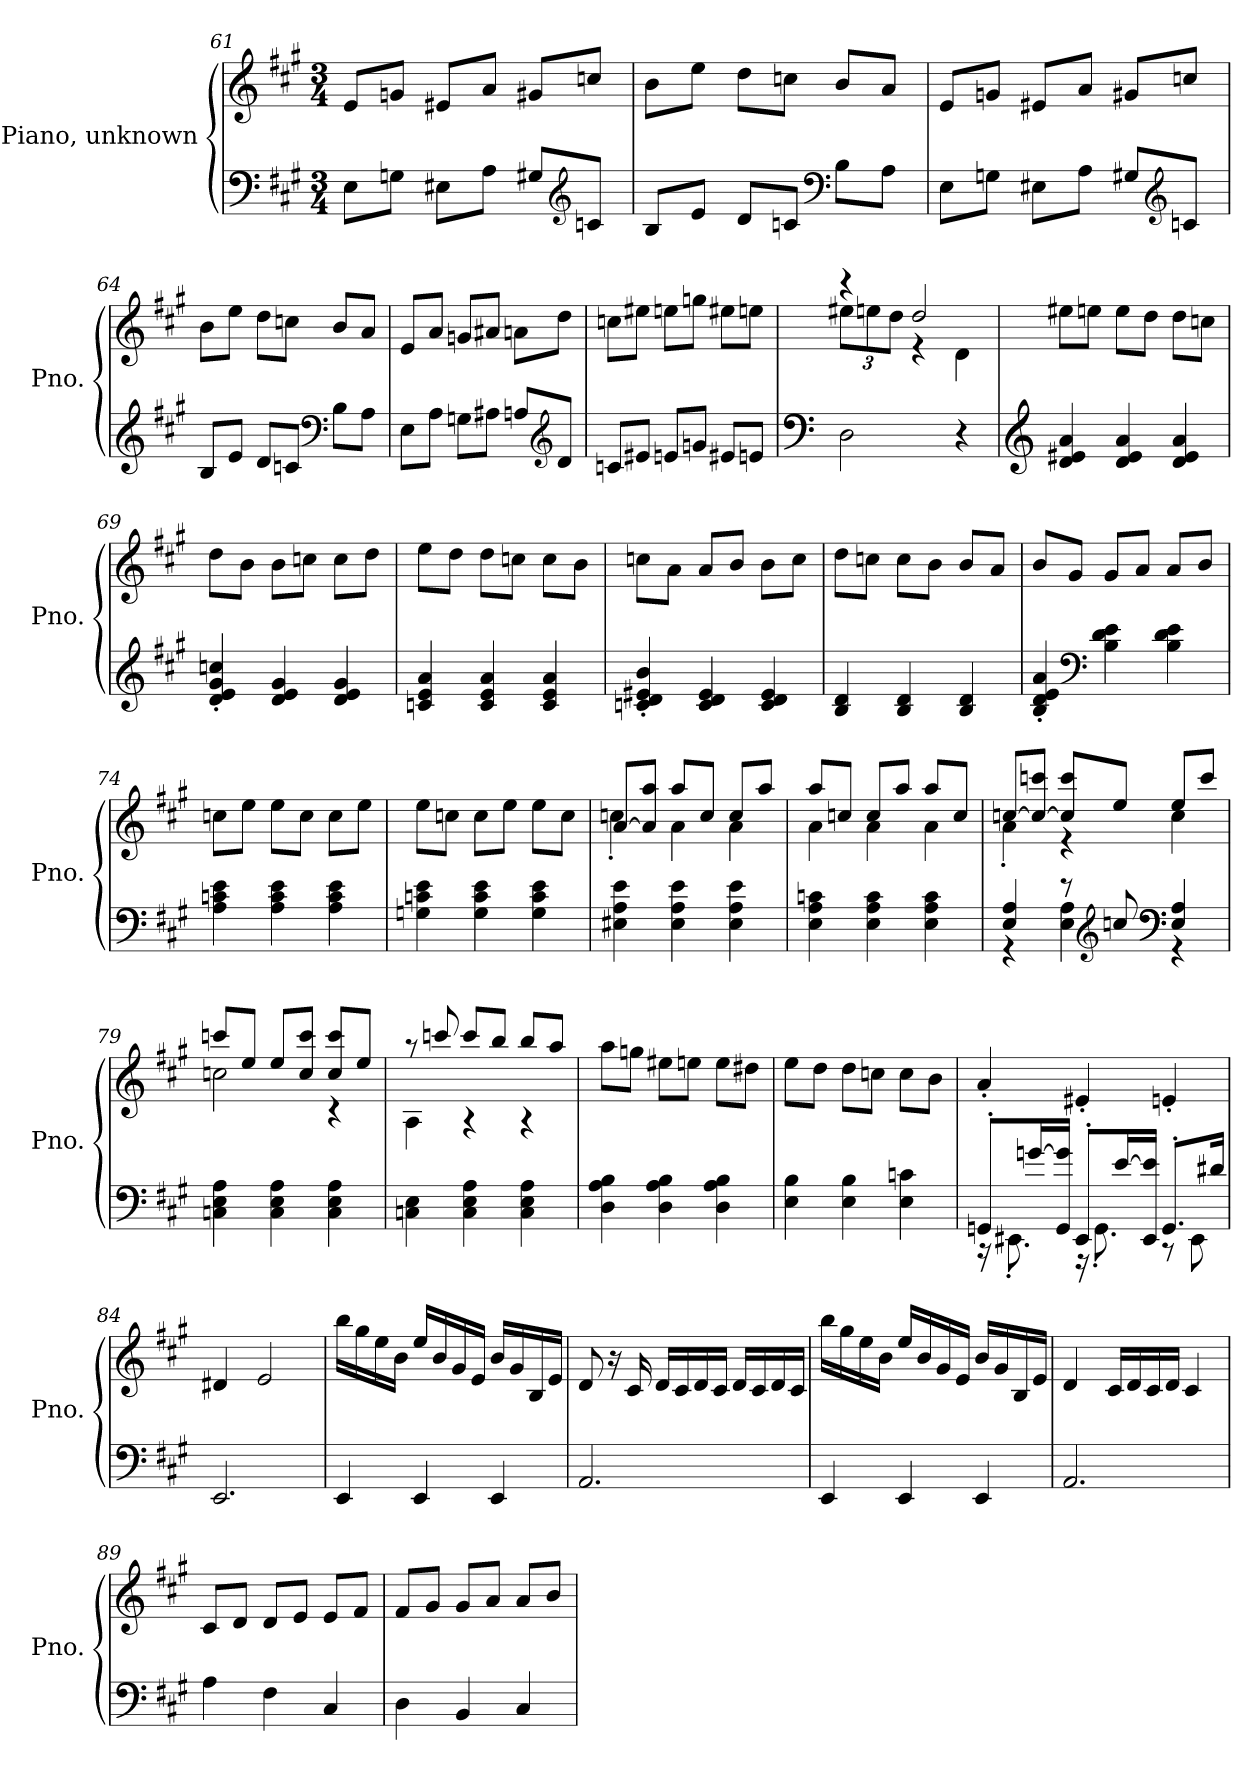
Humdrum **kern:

**kern	**kern
*part1	*part1
*staff2	*staff1
*I"Piano, unknown	*
*I'Pno.	*
*clefF4	*clefG2
*k[f#c#g#]	*k[f#c#g#]
*M3/4	*M3/4
=61	=61
8E\L	8e/L
8Gn\J	8gn/J
8E#X\L	8e#X/L
8A\J	8a/J
8G#X/L	8g#X/L
*clefG2	*
8cn/J	8ccn/J
=62	=62
8B/L	8b\L
8e/J	8ee\J
8d/L	8dd\L
8cn/J	8ccn\J
*clefF4	*
8B\L	8b/L
8A\J	8a/J
=63	=63
8E\L	8e/L
8Gn\J	8gn/J
8E#X\L	8e#X/L
8A\J	8a/J
8G#X/L	8g#X/L
*clefG2	*
8cn/J	8ccn/J
!!LO:LB:g=z
=64	=64
8B/L	8b\L
8e/J	8ee\J
8d/L	8dd\L
8cn/J	8ccn\J
*clefF4	*
8B\L	8b/L
8A\J	8a/J
=65	=65
8E\L	8e/L
8A\J	8a/J
8Gn\L	8gn/L
8A#X\J	8a#X/J
8An/L	8an\L
*clefG2	*
8d/J	8dd\J
=66	=66
8cn/L	8ccn\L
8e#X/J	8ee#X\J
8en/L	8een\L
8gn/J	8ggn\J
8e#X/L	8ee#X\L
8en/J	8een\J
=67	=67
*clefF4	*
*	*^
*	*	*Xbrackettup
2D\	4r	12ee#X\L
.	.	12een\
.	.	12dd\J
.	2dd/	4r
4r	.	4d\
*	*v	*v
!!LO:LB:g=z
=68	=68
*clefG2	*
4d/ 4e#X/ 4a/	8ee#X\L
.	8een\J
4d/ 4e#/ 4a/	8ee\L
.	8dd\J
4d/ 4e#/ 4a/	8dd\L
.	8ccn\J
=69	=69
4d/' 4e/' 4g#/' 4ccn/'	8dd\L
.	8b\J
4d/ 4e/ 4g#/	8b\L
.	8ccn\J
4d/ 4e/ 4g#/	8cc\L
.	8dd\J
=70	=70
4cn/ 4e/ 4a/	8ee\L
.	8dd\J
4c/ 4e/ 4a/	8dd\L
.	8ccn\J
4c/ 4e/ 4a/	8cc\L
.	8b\J
=71	=71
4cn/' 4d/' 4e#X/' 4b/'	8ccn\L
.	8a\J
4c/ 4d/ 4e#/	8a/L
.	8b/J
4c/ 4d/ 4e#/	8b\L
.	8cc\J
=72	=72
4B/ 4d/	8dd\L
.	8ccn\J
4B/ 4d/	8cc\L
.	8b\J
4B/ 4d/	8b/L
.	8a/J
!!LO:LB:g=z
=73	=73
4B/' 4d/' 4e/' 4a/'	8b/L
.	8g#/J
*clefF4	*
4B\ 4d\ 4e\	8g#/L
.	8a/J
4B\ 4d\ 4e\	8a/L
.	8b/J
=74	=74
4A\ 4cn\ 4e\	8ccn\L
.	8ee\J
4A\ 4c\ 4e\	8ee\L
.	8cc\J
4A\ 4c\ 4e\	8cc\L
.	8ee\J
=75	=75
4Gn\ 4cn\ 4e\	8ee\L
.	8ccn\J
4G\ 4c\ 4e\	8cc\L
.	8ee\J
4G\ 4c\ 4e\	8ee\L
.	8cc\J
=76	=76
*	*^
4E#X\ 4A\ 4e\	[8a/L	4ccn'\
.	8a/] 8aa/J	.
4E#\ 4A\ 4e\	8aa/L	4a\
.	8cc/J	.
4E#\ 4A\ 4e\	8cc/L	4a\
.	8aa/J	.
=77	=77	=77
4E\ 4A\ 4cn\	8aa/L	4a\
.	8ccn/J	.
4E\ 4A\ 4c\	8cc/L	4a\
.	8aa/J	.
4E\ 4A\ 4c\	8aa/L	4a\
.	8cc/J	.
!!LO:LB:g=z	!!
=78	=78	=78
*^	*	*
4E/ 4A/	4r	[8ccn/L	4a'\
.	.	8cc/_ 8cccn/J	.
8r	4E\ 4A\	8cc/] 8ccc/L	4r
*clefG2	*	*	*
8ccn/	.	8ee/J	.
*clefF4	*	*	*
4E/ 4A/	4r	8ee/L	4cc\
.	.	8ccc/J	.
*v	*v	*	*
=79	=79	=79
4Cn\ 4E\ 4A\	8cccn/L	2ccn\
.	8ee/J	.
4C\ 4E\ 4A\	8ee/L	.
.	8cc/ 8ccc/J	.
4C\ 4E\ 4A\	8cc/ 8ccc/L	4r
.	8ee/J	.
=80	=80	=80
4Cn\ 4E\	8r	4A\
.	8cccn/	.
4C\ 4E\ 4A\	8ccc/L	4r
.	8bb/J	.
4C\ 4E\ 4A\	8bb/L	4r
.	8aa/J	.
*	*v	*v
=81	=81
4D\ 4A\ 4B\	8aa\L
.	8ggn\J
4D\ 4A\ 4B\	8ee#X\L
.	8een\J
4D\ 4A\ 4B\	8ee\L
.	8dd#X\J
!!LO:PB:g=z
=82	=82
4E\ 4B\	8ee\L
.	8dd\J
4E\ 4B\	8dd\L
.	8ccn\J
4E\ 4cn\	8cc\L
.	8b\J
=83	=83
*^	*
8GGn'/L	16r	4a'/
.	8.EE#X'\	.
[16gn/L	.	.
16GG/ 16g/]JJ	.	.
8EE#'/L	16r	4e#X'/
.	8.GG'\	.
[16e/L	.	.
16EE#/ 16e/]JJ	.	.
8.GG'/L	8r	4en'/
.	8EE#\	.
16d#X/Jk	.	.
*v	*v	*
=84	=84
2.EE/	4d#X/
.	2e/
=85	=85
4EE/	16bb\LL
.	16gg#\
.	16ee\
.	16b\JJ
4EE/	16ee/LL
.	16b/
.	16g#/
.	16e/JJ
4EE/	16b/LL
.	16g#/
.	16B/
.	16e/JJ
!!LO:LB:g=z
=86	=86
2.AA/	8d/
.	16r
.	16c#/
.	16d/LL
.	16c#/
.	16d/
.	16c#/JJ
.	16d/LL
.	16c#/
.	16d/
.	16c#/JJ
=87	=87
4EE/	16bb\LL
.	16gg#\
.	16ee\
.	16b\JJ
4EE/	16ee/LL
.	16b/
.	16g#/
.	16e/JJ
4EE/	16b/LL
.	16g#/
.	16B/
.	16e/JJ
=88	=88
2.AA/	4d/
.	16c#/LL
.	16d/
.	16c#/
.	16d/JJ
.	4c#/
=89	=89
4A\	8c#/L
.	8d/J
4F#\	8d/L
.	8e/J
4C#/	8e/L
.	8f#/J
=90	=90
4D\	8f#/L
.	8g#/J
4BB/	8g#/L
.	8a/J
4C#/	8a/L
.	8b/J
=	=
*-	*-
